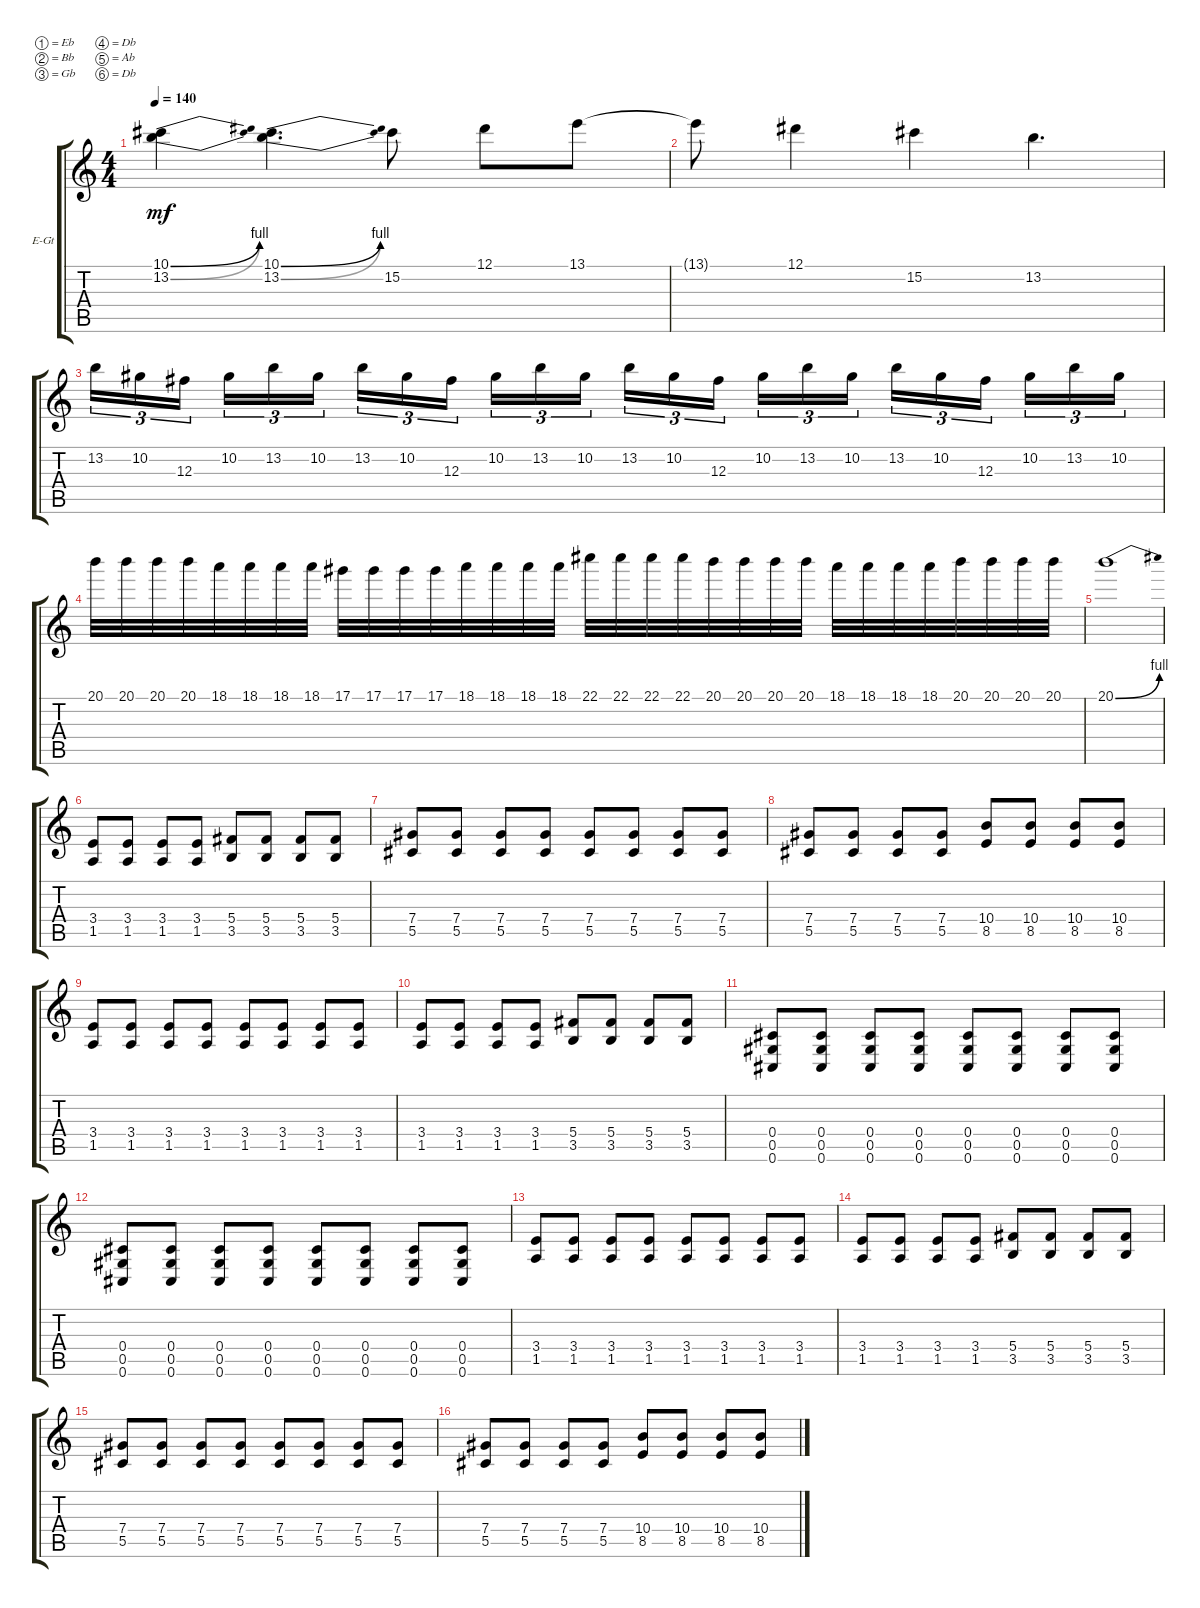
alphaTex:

\defaultSystemsLayout 4
\bracketExtendMode groupsimilarinstruments
\firstSystemTrackNameOrientation horizontal
\otherSystemsTrackNameOrientation horizontal
\track ("Electric Guitar" "E-Gt") {instrument distortionguitar}
\staff {score tabs}
\tuning (Eb4 Bb3 Gb3 Db3 Ab2 Db2)
\ts (4 4)
\tempo 140
\clef g2
\ks c
(10.1{be (bend 0 0 15 4)} 13.2{be (bend 0 0 15 4)}).4{dy mf} (10.1{be (bend 0 0 15 4)} 13.2{be (bend 0 0 15 4)}).4{d} 15.2.8 12.1.8 13.1.8 |
13.1{t}.8 12.1.4 15.2.4 13.2.4{d} |
13.2.16{tu (3 2)} 10.2.16{tu (3 2)} 12.3.16{tu (3 2)} 10.2.16{tu (3 2)} 13.2.16{tu (3 2)} 10.2.16{tu (3 2)} 13.2.16{tu (3 2)} 10.2.16{tu (3 2)} 12.3.16{tu (3 2)} 10.2.16{tu (3 2)} 13.2.16{tu (3 2)} 10.2.16{tu (3 2)} 13.2.16{tu (3 2)} 10.2.16{tu (3 2)} 12.3.16{tu (3 2)} 10.2.16{tu (3 2)} 13.2.16{tu (3 2)} 10.2.16{tu (3 2)} 13.2.16{tu (3 2)} 10.2.16{tu (3 2)} 12.3.16{tu (3 2)} 10.2.16{tu (3 2)} 13.2.16{tu (3 2)} 10.2.16{tu (3 2)} |
20.1.32 20.1.32 20.1.32 20.1.32 18.1.32 18.1.32 18.1.32 18.1.32 17.1.32 17.1.32 17.1.32 17.1.32 18.1.32 18.1.32 18.1.32 18.1.32 22.1.32 22.1.32 22.1.32 22.1.32 20.1.32 20.1.32 20.1.32 20.1.32 18.1.32 18.1.32 18.1.32 18.1.32 20.1.32 20.1.32 20.1.32 20.1.32 |
20.1{be (bend 0 0 15 4)}.1 |
(1.5 3.4).8 (1.5 3.4).8 (1.5 3.4).8 (1.5 3.4).8 (3.5 5.4).8 (3.5 5.4).8 (3.5 5.4).8 (3.5 5.4).8 |
(5.5 7.4).8 (5.5 7.4).8 (5.5 7.4).8 (5.5 7.4).8 (5.5 7.4).8 (5.5 7.4).8 (5.5 7.4).8 (5.5 7.4).8 |
(5.5 7.4).8 (5.5 7.4).8 (5.5 7.4).8 (5.5 7.4).8 (8.5 10.4).8 (8.5 10.4).8 (8.5 10.4).8 (8.5 10.4).8 |
(1.5 3.4).8 (3.4 1.5).8 (1.5 3.4).8 (1.5 3.4).8 (1.5 3.4).8 (1.5 3.4).8 (1.5 3.4).8 (1.5 3.4).8 |
(1.5 3.4).8 (1.5 3.4).8 (1.5 3.4).8 (1.5 3.4).8 (3.5 5.4).8 (3.5 5.4).8 (3.5 5.4).8 (3.5 5.4).8 |
(0.6 0.5 0.4).8 (0.6 0.5 0.4).8 (0.6 0.5 0.4).8 (0.6 0.5 0.4).8 (0.6 0.5 0.4).8 (0.6 0.5 0.4).8 (0.6 0.5 0.4).8 (0.6 0.5 0.4).8 |
(0.6 0.5 0.4).8 (0.6 0.5 0.4).8 (0.6 0.5 0.4).8 (0.6 0.5 0.4).8 (0.6 0.5 0.4).8 (0.6 0.5 0.4).8 (0.6 0.5 0.4).8 (0.6 0.5 0.4).8 |
(1.5 3.4).8 (1.5 3.4).8 (1.5 3.4).8 (1.5 3.4).8 (1.5 3.4).8 (1.5 3.4).8 (1.5 3.4).8 (1.5 3.4).8 |
(1.5 3.4).8 (1.5 3.4).8 (1.5 3.4).8 (1.5 3.4).8 (3.5 5.4).8 (3.5 5.4).8 (3.5 5.4).8 (3.5 5.4).8 |
(5.5 7.4).8 (5.5 7.4).8 (5.5 7.4).8 (5.5 7.4).8 (5.5 7.4).8 (5.5 7.4).8 (5.5 7.4).8 (5.5 7.4).8 |
(5.5 7.4).8 (5.5 7.4).8 (5.5 7.4).8 (5.5 7.4).8 (8.5 10.4).8 (8.5 10.4).8 (8.5 10.4).8 (8.5 10.4).8
